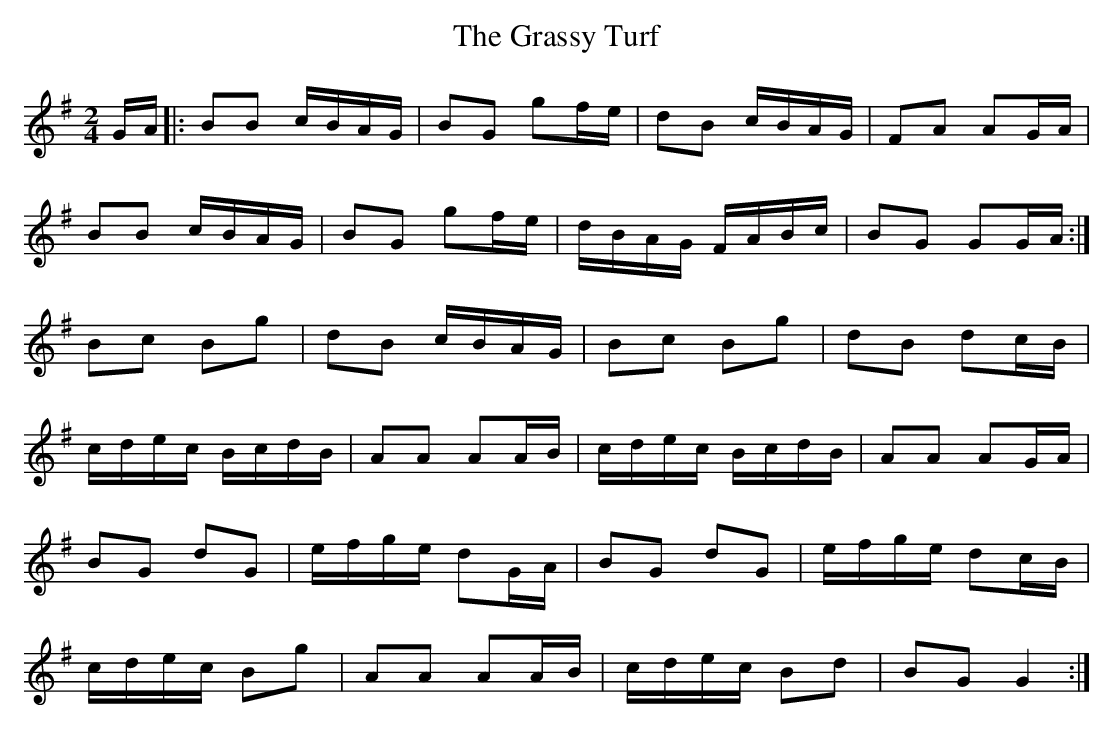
X:1
T:The Grassy Turf
M:2/4
L:1/8
K:G
G/A/|:BB c/B/A/G/|BG gf/e/|dB c/B/A/G/|FA AG/A/|
BB c/B/A/G/|BG gf/e/|d/B/A/G/ F/A/B/c/|BG GG/A/:|
Bc Bg|dB c/B/A/G/|Bc Bg|dB dc/B/|
c/d/e/c/ B/c/d/B/|AA AA/B/|c/d/e/c/ B/c/d/B/|AA AG/A/|
BG dG|e/f/g/e/ dG/A/|BG dG|e/f/g/e/ dc/B/|
c/d/e/c/ Bg|AA AA/B/|c/d/e/c/ Bd|BG G2:|
